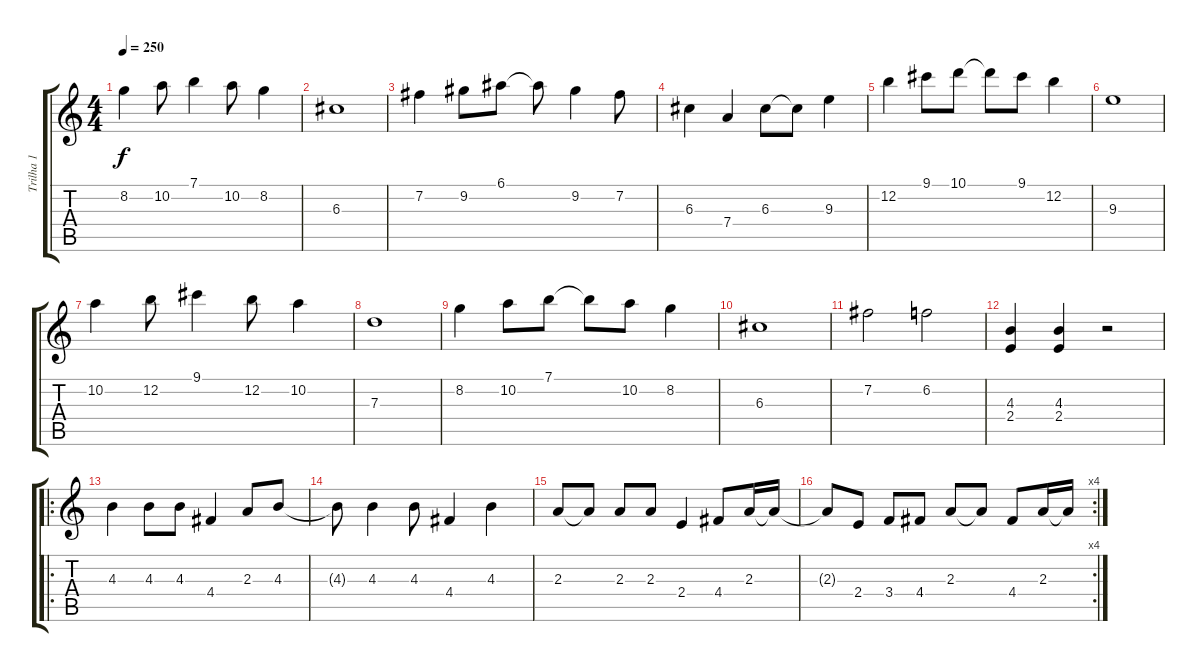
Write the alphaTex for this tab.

\track ("Trilha 1" "Trilha 1") {instrument acousticguitarnylon}
\staff {score tabs}
\tuning (E4 B3 G3 D3 A2 E2) {hide}
\ts (4 4)
\tempo 250
\clef g2
\ks c
8.2.4{dy f} 10.2.8 7.1.4 10.2.8 8.2.4 |
6.3.1 |
7.2.4 9.2.8 6.1.8 6.1{t}.8 9.2.4 7.2.8 |
6.3.4 7.4.4 6.3.8 6.3{t}.8 9.3.4 |
12.2.4 9.1.8 10.1.8 10.1{t}.8 9.1.8 12.2.4 |
9.3.1 |
10.2.4 12.2.8 9.1.4 12.2.8 10.2.4 |
7.3.1 |
8.2.4 10.2.8 7.1.8 7.1{t}.8 10.2.8 8.2.4 |
6.3.1 |
7.2.2 6.2.2 |
(4.3 2.4).4 (4.3 2.4).4 r.2 |
\ro
4.3.4 4.3.8 4.3.8 4.4.4 2.3.8 4.3.8 |
4.3{t}.8 4.3.4 4.3.8 4.4.4 4.3.4 |
2.3.8 2.3{t}.8 2.3.8 2.3.8 2.4.4 4.4.8 2.3.16 2.3{t}.16 |
\rc 4
2.3{t}.8 2.4.8 3.4.8 4.4.8 2.3.8 2.3{t}.8 4.4.8 2.3.16 2.3{t}.16
